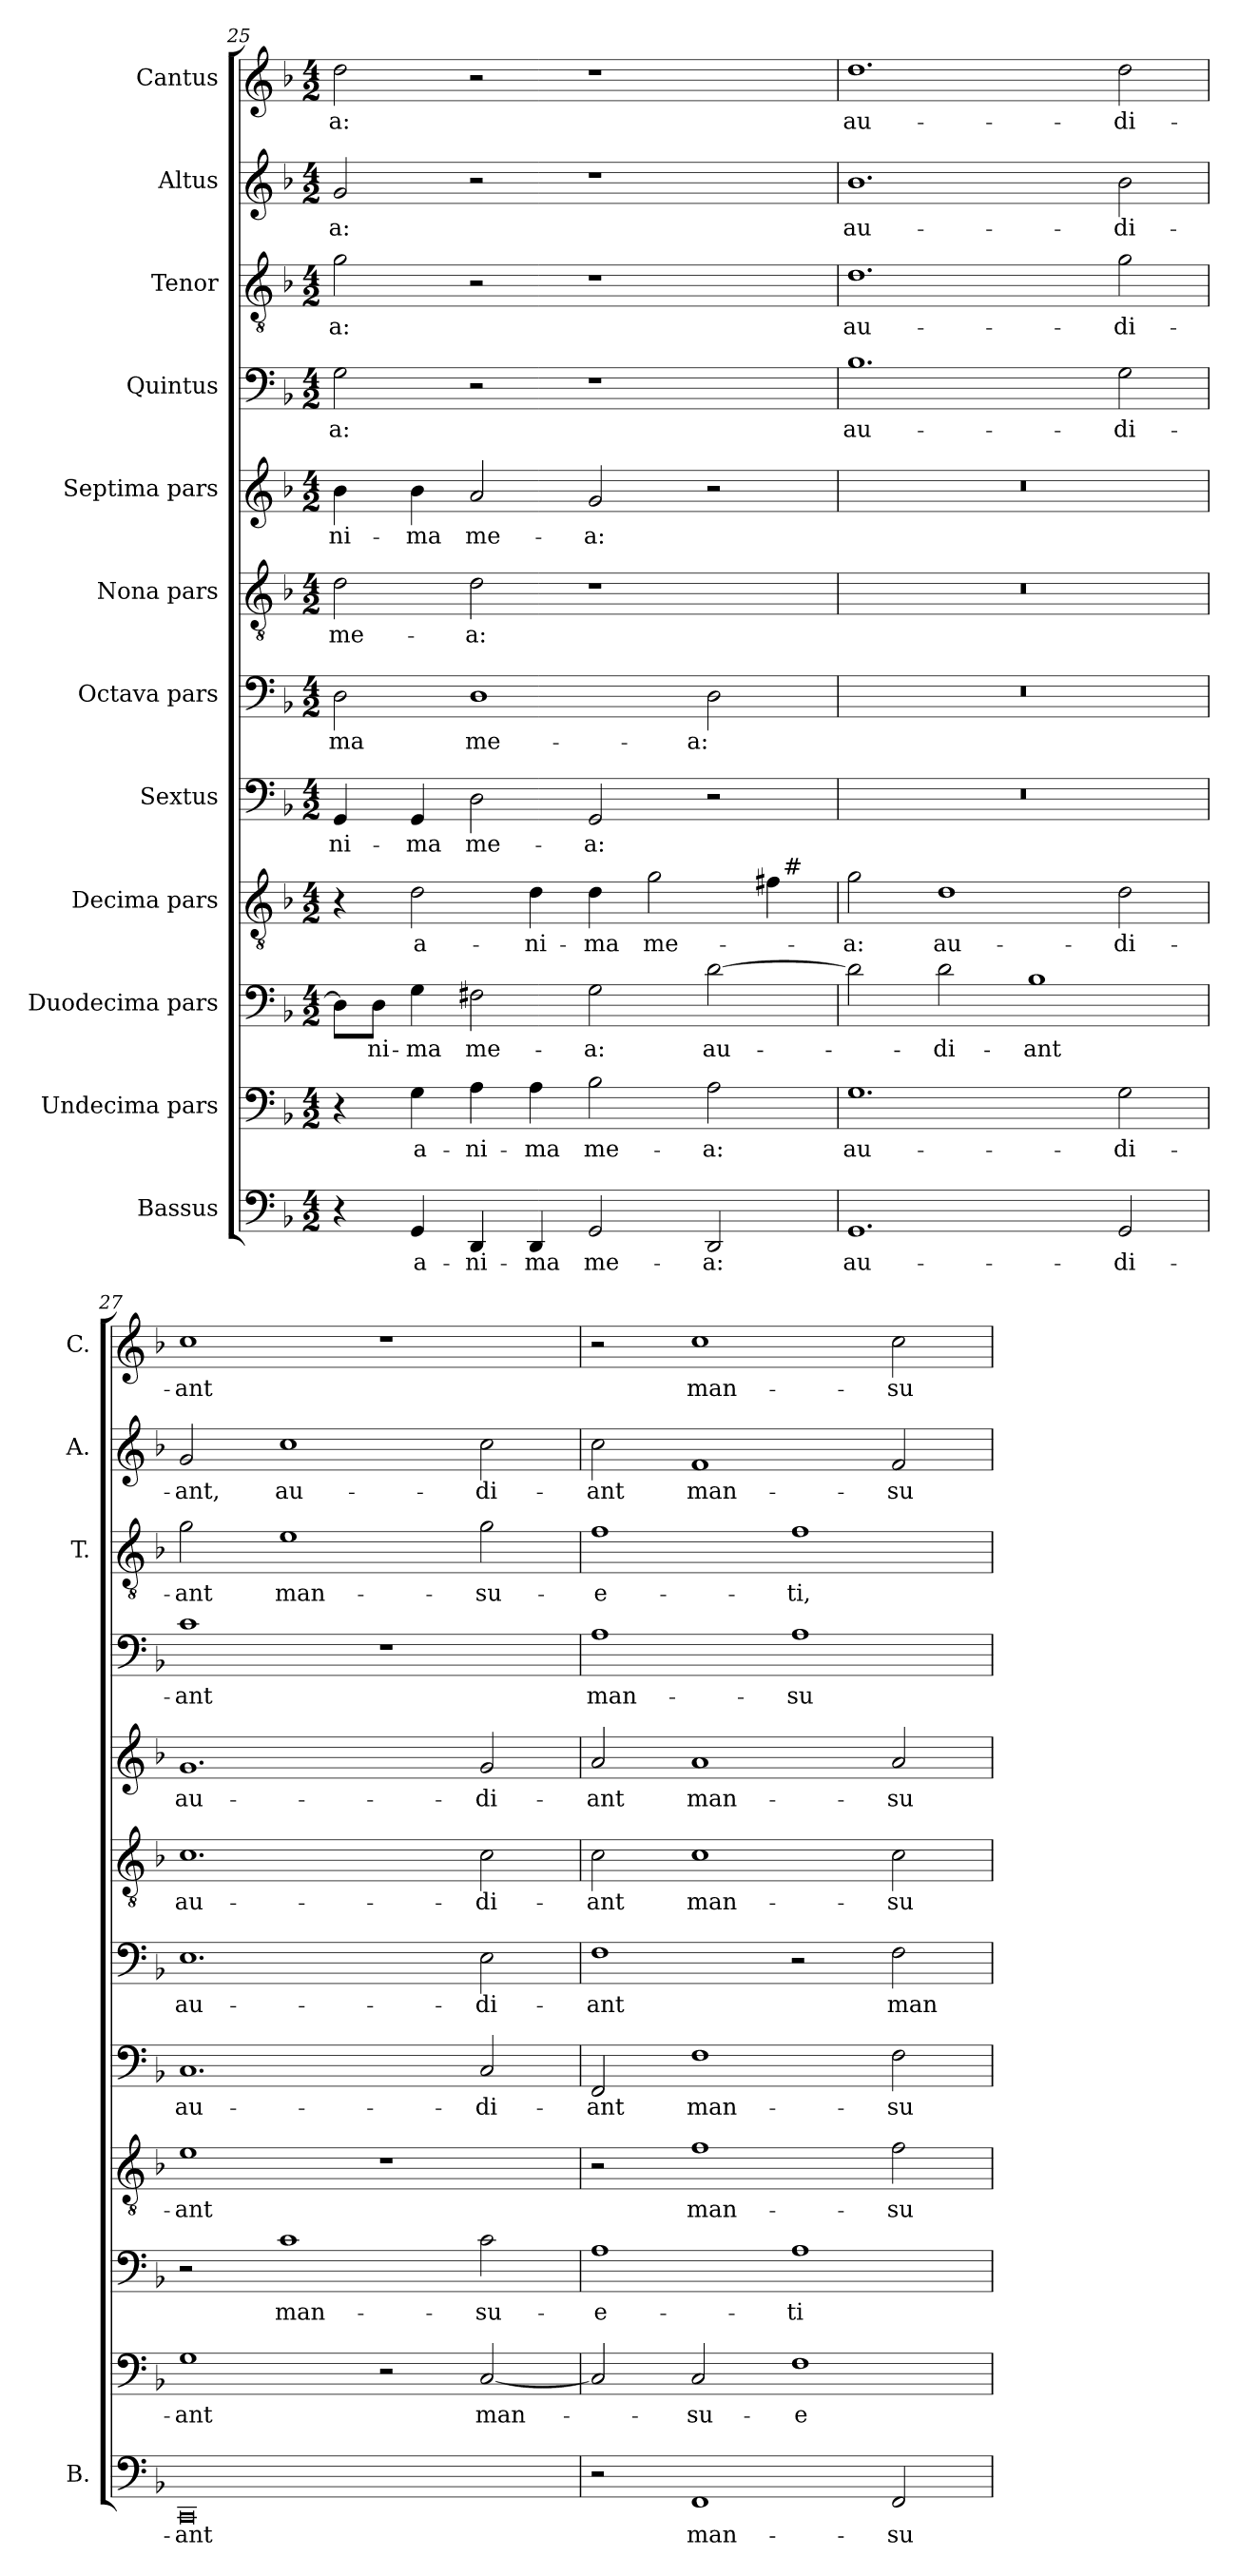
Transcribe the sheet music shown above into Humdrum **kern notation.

**kern	**text	**kern	**text	**kern	**text	**kern	**text	**kern	**text	**kern	**text	**kern	**text	**kern	**text	**kern	**text	**kern	**text	**kern	**text	**kern	**text
*part12	*part12	*part11	*part11	*part10	*part10	*part9	*part9	*part8	*part8	*part7	*part7	*part6	*part6	*part5	*part5	*part4	*part4	*part3	*part3	*part2	*part2	*part1	*part1
*staff12	*staff12	*staff11	*staff11	*staff10	*staff10	*staff9	*staff9	*staff8	*staff8	*staff7	*staff7	*staff6	*staff6	*staff5	*staff5	*staff4	*staff4	*staff3	*staff3	*staff2	*staff2	*staff1	*staff1
*I"Bassus	*	*I"Undecima pars	*	*I"Duodecima pars	*	*I"Decima pars	*	*I"Sextus	*	*I"Octava pars	*	*I"Nona pars	*	*I"Septima pars	*	*I"Quintus	*	*I"Tenor	*	*I"Altus	*	*I"Cantus	*
*I'B.	*	*	*	*	*	*	*	*	*	*	*	*	*	*	*	*	*	*I'T.	*	*I'A.	*	*I'C.	*
*clefF4	*	*clefF4	*	*clefF4	*	*clefGv2	*	*clefF4	*	*clefF4	*	*clefGv2	*	*clefG2	*	*clefF4	*	*clefGv2	*	*clefG2	*	*clefG2	*
*	*	*	*	*	*	*ITrd7c12	*	*	*	*	*	*ITrd7c12	*	*	*	*	*	*ITrd7c12	*	*	*	*	*
*k[b-]	*	*k[b-]	*	*k[b-]	*	*k[b-]	*	*k[b-]	*	*k[b-]	*	*k[b-]	*	*k[b-]	*	*k[b-]	*	*k[b-]	*	*k[b-]	*	*k[b-]	*
*F:	*	*F:	*	*F:	*	*F:	*	*F:	*	*F:	*	*F:	*	*F:	*	*F:	*	*F:	*	*F:	*	*F:	*
*M4/2	*	*M4/2	*	*M4/2	*	*M4/2	*	*M4/2	*	*M4/2	*	*M4/2	*	*M4/2	*	*M4/2	*	*M4/2	*	*M4/2	*	*M4/2	*
=25	=25	=25	=25	=25	=25	=25	=25	=25	=25	=25	=25	=25	=25	=25	=25	=25	=25	=25	=25	=25	=25	=25	=25
!	!	!	!	!	!	!	!	!	!LO:LY:b	!	!LO:LY:b	!	!LO:LY:b	!	!LO:LY:b	!	!LO:LY:b	!	!LO:LY:b	!	!LO:LY:b	!	!LO:LY:b
*	*	*	*	*	*	*^	*	*	*	*	*	*	*	*	*	*	*	*	*	*	*	*	*
4r	.	4r	.	8D\L]	.	4r	1ryy	.	4GG/	-ni-	2D\	-ma	2D\	me-	4b-\	-ni-	2G\	-a:	2G\	-a:	2g/	-a:	2dd\	-a:
!	!	!	!	!	!LO:LY:b	!	!	!	!	!	!	!	!	!	!	!	!	!	!	!	!	!	!	!
.	.	.	.	8D\J	-ni-	.	.	.	.	.	.	.	.	.	.	.	.	.	.	.	.	.	.	.
!	!LO:LY:b	!	!LO:LY:b	!	!LO:LY:b	!	!	!LO:LY:b	!	!LO:LY:b	!	!	!	!	!	!LO:LY:b	!	!	!	!	!	!	!	!
4GG/	a-	4G\	a-	4G\	-ma	2D\	.	a-	4GG/	-ma	.	.	.	.	4b-\	-ma	.	.	.	.	.	.	.	.
!	!LO:LY:b	!	!LO:LY:b	!	!LO:LY:b	!	!	!	!	!LO:LY:b	!	!LO:LY:b	!	!LO:LY:b	!	!LO:LY:b	!	!	!	!	!	!	!	!
4DD/	-ni-	4A\	-ni-	2F#X\	me-	.	.	.	2D\	me-	1D	me-	2D\	-a:	2a/	me-	2r	.	2r	.	2r	.	2r	.
!	!LO:LY:b	!	!LO:LY:b	!	!	!	!	!LO:LY:b	!	!	!	!	!	!	!	!	!	!	!	!	!	!	!	!
4DD/	-ma	4A\	-ma	.	.	4D\	.	-ni-	.	.	.	.	.	.	.	.	.	.	.	.	.	.	.	.
!	!LO:LY:b	!	!LO:LY:b	!	!LO:LY:b	!	!	!LO:LY:b	!	!LO:LY:b	!	!	!	!	!	!LO:LY:b	!	!	!	!	!	!	!	!
2GG/	me-	2B-\	me-	2G\	-a:	4D\	2ryy	-ma	2GG/	-a:	.	.	1r	.	2g/	-a:	1r	.	1r	.	1r	.	1r	.
!	!	!	!	!	!	!	!	!LO:LY:b	!	!	!	!	!	!	!	!	!	!	!	!	!	!	!	!
.	.	.	.	.	.	2G\	.	me-	.	.	.	.	.	.	.	.	.	.	.	.	.	.	.	.
!	!LO:LY:b	!	!LO:LY:b	!	!LO:LY:b	!	!	!	!	!	!	!LO:LY:b	!	!	!	!	!	!	!	!	!	!	!	!
2DD/	-a:	2A\	-a:	[>2d\	au-	.	4ryy	.	2r	.	2D\	-a:	.	.	2r	.	.	.	.	.	.	.	.	.
.	.	.	.	.	.	4F#\	32ryy	.	.	.	.	.	.	.	.	.	.	.	.	.	.	.	.	.
!	!	!	!	!	!	!	!LO:TX:a:t=#	!	!	!	!	!	!	!	!	!	!	!	!	!	!	!	!	!
.	.	.	.	.	.	.	8..ryy	.	.	.	.	.	.	.	.	.	.	.	.	.	.	.	.	.
=26	=26	=26	=26	=26	=26	=26	=26	=26	=26	=26	=26	=26	=26	=26	=26	=26	=26	=26	=26	=26	=26	=26	=26	=26
!	!LO:LY:b	!	!LO:LY:b	!	!	!	!	!LO:LY:b	!LO:N:vis=1	!	!LO:N:vis=1	!	!LO:N:vis=1	!	!LO:N:vis=1	!	!	!LO:LY:b	!	!LO:LY:b	!	!LO:LY:b	!	!LO:LY:b
*	*	*	*	*	*	*v	*v	*	*	*	*	*	*	*	*	*	*	*	*	*	*	*	*	*
1.GG	au-	1.G	au-	2d\]	.	2G\	-a:	0r	.	0r	.	0r	.	0r	.	1.B-	au-	1.D	au-	1.b-	au-	1.dd	au-
!	!	!	!	!	!LO:LY:b	!	!LO:LY:b	!	!	!	!	!	!	!	!	!	!	!	!	!	!	!	!
.	.	.	.	2d\	-di-	1D	au-	.	.	.	.	.	.	.	.	.	.	.	.	.	.	.	.
!	!	!	!	!	!LO:LY:b	!	!	!	!	!	!	!	!	!	!	!	!	!	!	!	!	!	!
.	.	.	.	1B-	-ant	.	.	.	.	.	.	.	.	.	.	.	.	.	.	.	.	.	.
!	!LO:LY:b	!	!LO:LY:b	!	!	!	!LO:LY:b	!	!	!	!	!	!	!	!	!	!LO:LY:b	!	!LO:LY:b	!	!LO:LY:b	!	!LO:LY:b
2GG/	-di-	2G\	-di-	.	.	2D\	-di-	.	.	.	.	.	.	.	.	2G\	-di-	2G\	-di-	2b-\	-di-	2dd\	-di-
=27	=27	=27	=27	=27	=27	=27	=27	=27	=27	=27	=27	=27	=27	=27	=27	=27	=27	=27	=27	=27	=27	=27	=27
!	!LO:LY:b	!	!LO:LY:b	!	!	!	!LO:LY:b	!	!LO:LY:b	!	!LO:LY:b	!	!LO:LY:b	!	!LO:LY:b	!	!LO:LY:b	!	!LO:LY:b	!	!LO:LY:b	!	!LO:LY:b
0CC	-ant	1G	-ant	2r	.	1E	-ant	1.C	au-	1.E	au-	1.C	au-	1.g	au-	1c	-ant	2G\	-ant	2g/	-ant,	1cc	-ant
!	!	!	!	!	!LO:LY:b	!	!	!	!	!	!	!	!	!	!	!	!	!	!LO:LY:b	!	!LO:LY:b	!	!
.	.	.	.	1c	man-	.	.	.	.	.	.	.	.	.	.	.	.	1E	man-	1cc	au-	.	.
.	.	2r	.	.	.	1r	.	.	.	.	.	.	.	.	.	1r	.	.	.	.	.	1r	.
!	!	!	!LO:LY:b	!	!LO:LY:b	!	!	!	!LO:LY:b	!	!LO:LY:b	!	!LO:LY:b	!	!LO:LY:b	!	!	!	!LO:LY:b	!	!LO:LY:b	!	!
.	.	[<2C/	man-	2c\	-su-	.	.	2C/	-di-	2E\	-di-	2C\	-di-	2g/	-di-	.	.	2G\	-su-	2cc\	-di-	.	.
!!LO:PB:g=z
=28	=28	=28	=28	=28	=28	=28	=28	=28	=28	=28	=28	=28	=28	=28	=28	=28	=28	=28	=28	=28	=28	=28	=28
!	!	!	!	!	!LO:LY:b	!	!	!	!LO:LY:b	!	!LO:LY:b	!	!LO:LY:b	!	!LO:LY:b	!	!LO:LY:b	!	!LO:LY:b	!	!LO:LY:b	!	!
2r	.	2C/]	.	1A	-e-	2r	.	2FF/	-ant	1F	-ant	2C\	-ant	2a/	-ant	1A	man-	1F	-e-	2cc\	-ant	2r	.
!	!LO:LY:b	!	!LO:LY:b	!	!	!	!LO:LY:b	!	!LO:LY:b	!	!	!	!LO:LY:b	!	!LO:LY:b	!	!	!	!	!	!LO:LY:b	!	!LO:LY:b
1FF	man-	2C/	-su-	.	.	1F	man-	1F	man-	.	.	1C	man-	1a	man-	.	.	.	.	1f	man-	1cc	man-
!	!	!	!LO:LY:b	!	!LO:LY:b	!	!	!	!	!	!	!	!	!	!	!	!LO:LY:b	!	!LO:LY:b	!	!	!	!
.	.	1F	-e-	1A	-ti	.	.	.	.	2r	.	.	.	.	.	1A	-su-	1F	-ti,	.	.	.	.
!	!LO:LY:b	!	!	!	!	!	!LO:LY:b	!	!LO:LY:b	!	!LO:LY:b	!	!LO:LY:b	!	!LO:LY:b	!	!	!	!	!	!LO:LY:b	!	!LO:LY:b
2FF/	-su-	.	.	.	.	2F\	-su-	2F\	-su-	2F\	man-	2C\	-su-	2a/	-su-	.	.	.	.	2f/	-su-	2cc\	-su-
=	=	=	=	=	=	=	=	=	=	=	=	=	=	=	=	=	=	=	=	=	=	=	=
*-	*-	*-	*-	*-	*-	*-	*-	*-	*-	*-	*-	*-	*-	*-	*-	*-	*-	*-	*-	*-	*-	*-	*-
